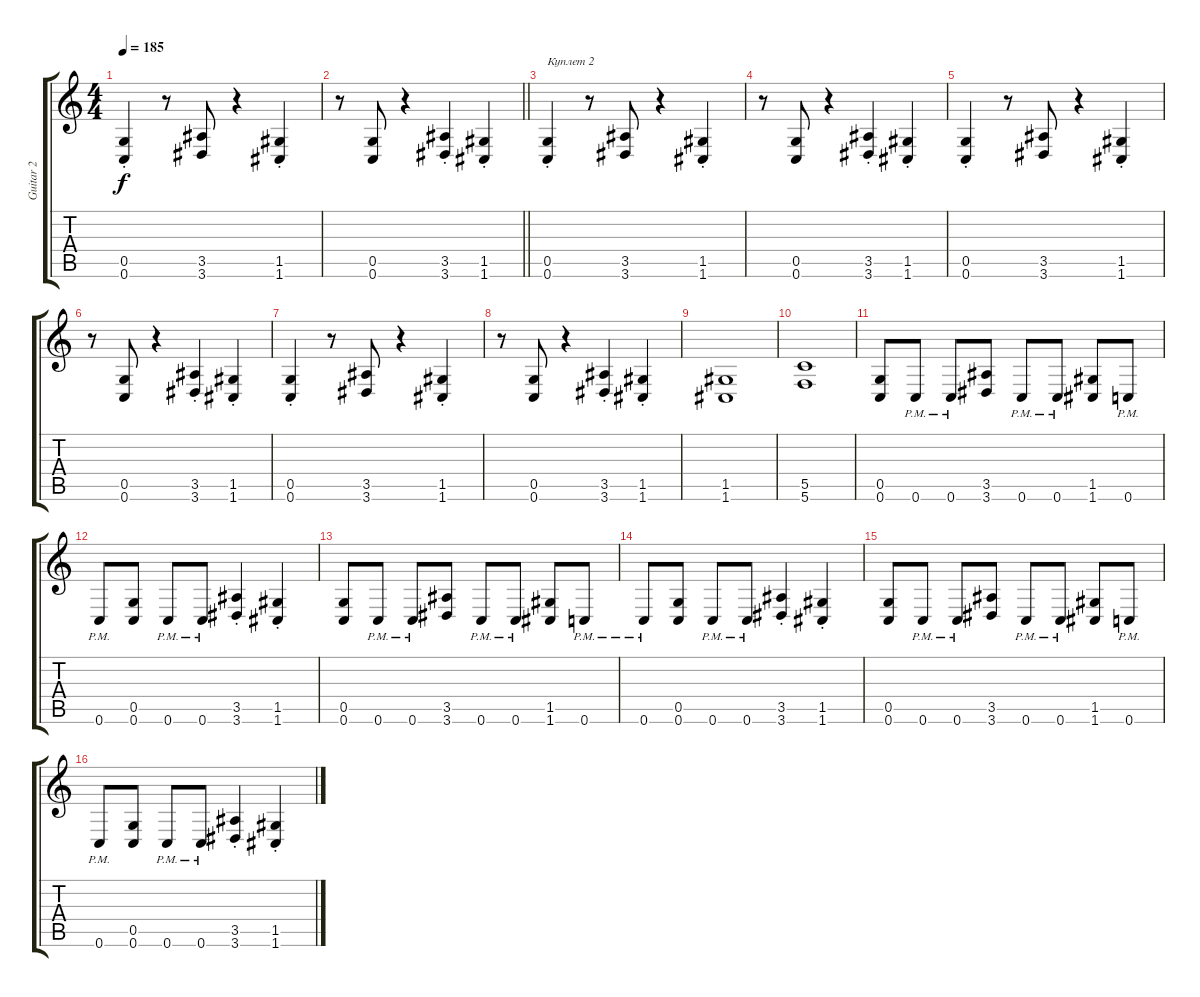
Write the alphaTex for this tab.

\track ("Guitar 2" "Guitar 2") {instrument overdrivenguitar}
\staff {score tabs}
\tuning (D4 A3 F3 C3 G2 C2) {hide}
\ts (4 4)
\tempo 185
\clef g2
\ks c
(0.5{st} 0.6{st}).4{dy f} r.8 (3.5 3.6).8 r.4 (1.5{st} 1.6{st}).4 |
\barLineRight lightlight
r.8 (0.5 0.6).8 r.4 (3.5{st} 3.6{st}).4 (1.5{st} 1.6{st}).4 |
(0.5{st} 0.6{st}).4{txt "Куплет 2"} r.8 (3.5 3.6).8 r.4 (1.5{st} 1.6{st}).4 |
r.8 (0.5 0.6).8 r.4 (3.5{st} 3.6{st}).4 (1.5{st} 1.6{st}).4 |
(0.5{st} 0.6{st}).4 r.8 (3.5 3.6).8 r.4 (1.5{st} 1.6{st}).4 |
r.8 (0.5 0.6).8 r.4 (3.5{st} 3.6{st}).4 (1.5{st} 1.6{st}).4 |
(0.5{st} 0.6{st}).4 r.8 (3.5 3.6).8 r.4 (1.5{st} 1.6{st}).4 |
r.8 (0.5 0.6).8 r.4 (3.5{st} 3.6{st}).4 (1.5{st} 1.6{st}).4 |
(1.5 1.6).1 |
(5.5 5.6).1 |
(0.5 0.6).8 0.6{pm}.8 0.6{pm}.8 (3.5 3.6).8 0.6{pm}.8 0.6{pm}.8 (1.5 1.6).8 0.6{pm}.8 |
0.6{pm}.8 (0.5 0.6).8 0.6{pm}.8 0.6{pm}.8 (3.5{st} 3.6{st}).4 (1.5{st} 1.6{st}).4 |
(0.5 0.6).8 0.6{pm}.8 0.6{pm}.8 (3.5 3.6).8 0.6{pm}.8 0.6{pm}.8 (1.5 1.6).8 0.6{pm}.8 |
0.6{pm}.8 (0.5 0.6).8 0.6{pm}.8 0.6{pm}.8 (3.5{st} 3.6{st}).4 (1.5{st} 1.6{st}).4 |
(0.5 0.6).8 0.6{pm}.8 0.6{pm}.8 (3.5 3.6).8 0.6{pm}.8 0.6{pm}.8 (1.5 1.6).8 0.6{pm}.8 |
0.6{pm}.8 (0.5 0.6).8 0.6{pm}.8 0.6{pm}.8 (3.5{st} 3.6{st}).4 (1.5{st} 1.6{st}).4
